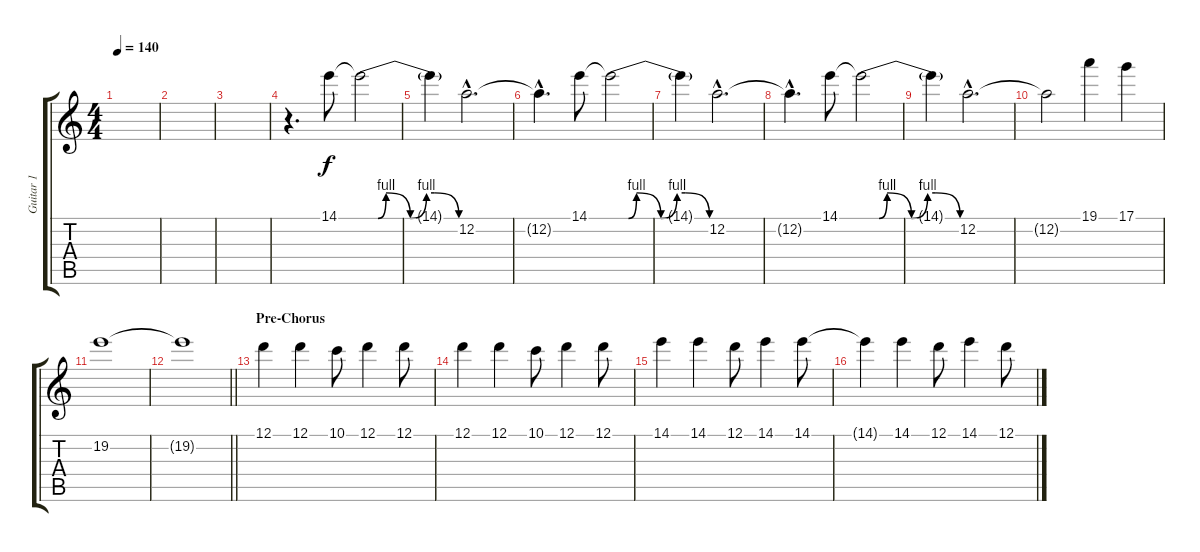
\track ("Guitar 1" "Guitar 1") {instrument distortionguitar}
\staff {score tabs}
\tuning (D4 A3 F3 C3 G2 C2) {hide}
\ts (4 4)
\tempo 140
\clef g2
\ks c
|
|
|
r.4{d} 14.1.8 14.1{be (custom 0 0 10 0 15 4 30 0 40 4 45 4 60 0) t}.2 |
14.1{t}.4 12.2{hac}.2{d} |
12.2{hac t}.4{d} 14.1.8 14.1{be (custom 0 0 10 0 15 4 30 0 40 4 45 4 60 0) t}.2 |
14.1{t}.4 12.2{hac}.2{d} |
12.2{hac t}.4{d} 14.1.8 14.1{be (custom 0 0 10 0 15 4 30 0 40 4 45 4 60 0) t}.2 |
14.1{t}.4 12.2{hac}.2{d} |
12.2{t}.2 19.1.4 17.1.4 |
19.2.1 |
\barLineRight lightlight
19.2{t}.1 |
\section ("" "Pre-Chorus")
12.1.4 12.1.4 10.1.8 12.1.4 12.1.8 |
12.1.4 12.1.4 10.1.8 12.1.4 12.1.8 |
14.1.4 14.1.4 12.1.8 14.1.4 14.1.8 |
14.1{t}.4 14.1.4 12.1.8 14.1.4 12.1.8
